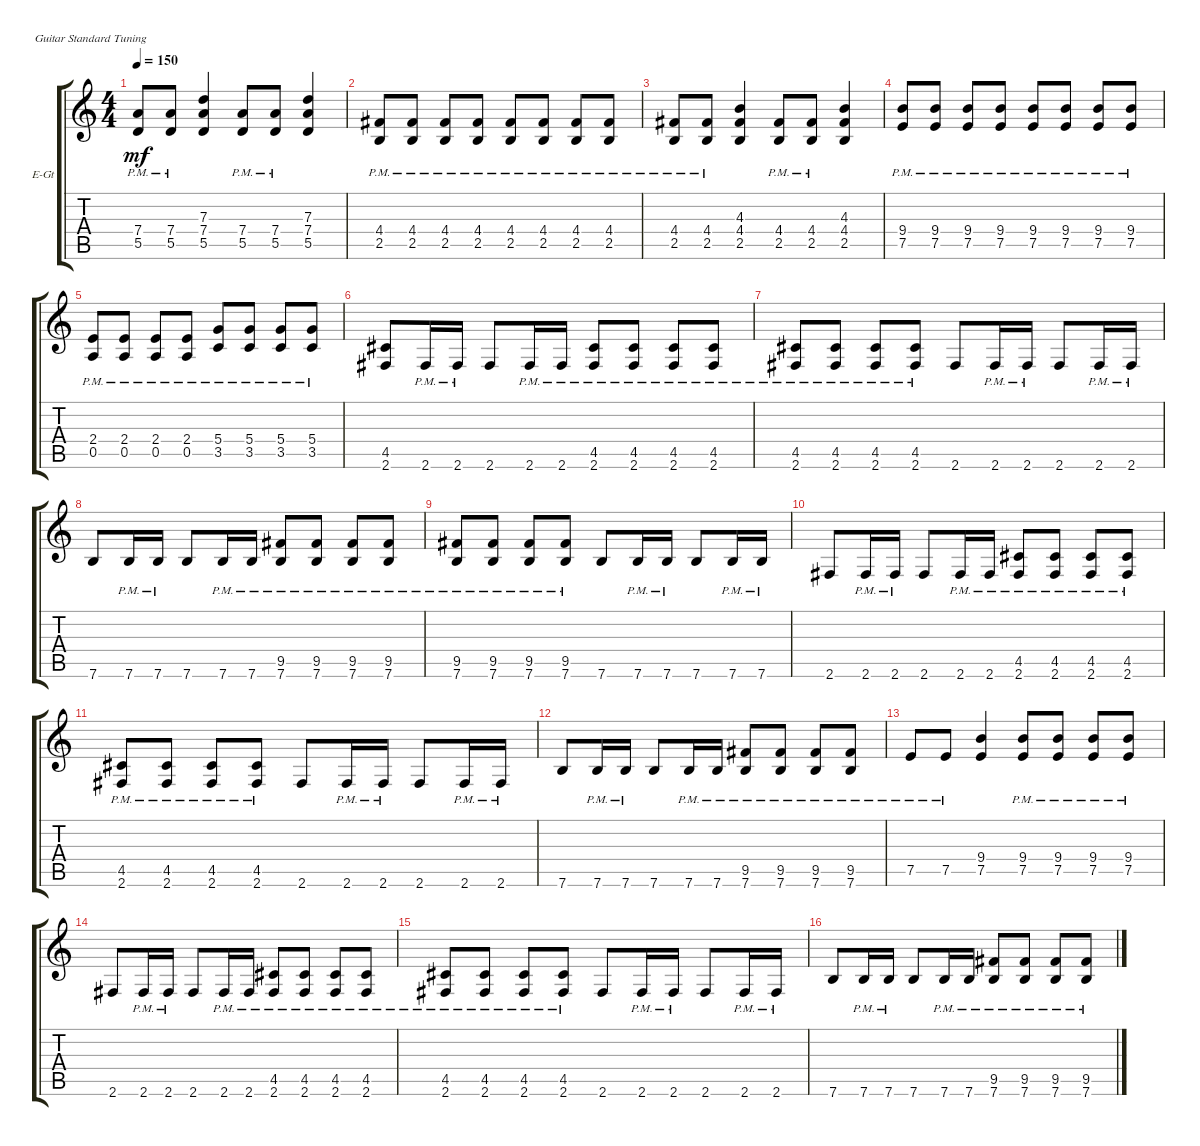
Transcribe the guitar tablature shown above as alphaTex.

\bracketExtendMode groupsimilarinstruments
\firstSystemTrackNameOrientation horizontal
\otherSystemsTrackNameOrientation horizontal
\track ("Electric Guitar Rhytm" "E-Gt") {solo instrument overdrivenguitar}
\staff {score tabs}
\tuning (E4 B3 G3 D3 A2 E2)
\ts (4 4)
\tempo 150
\clef g2
\ks c
(5.5{pm} 7.4{pm}).8{dy mf} (5.5{pm} 7.4{pm}).8 (7.4 7.3 5.5).4 (5.5{pm} 7.4{pm}).8 (5.5{pm} 7.4{pm}).8 (7.4 7.3 5.5).4 |
(2.5{pm} 4.4{pm}).8 (2.5{pm} 4.4{pm}).8 (2.5{pm} 4.4{pm}).8 (2.5{pm} 4.4{pm}).8 (2.5{pm} 4.4{pm}).8 (2.5{pm} 4.4{pm}).8 (2.5{pm} 4.4{pm}).8 (2.5{pm} 4.4{pm}).8 |
(2.5{pm} 4.4{pm}).8 (2.5{pm} 4.4{pm}).8 (4.4 4.3 2.5).4 (2.5{pm} 4.4{pm}).8 (2.5{pm} 4.4{pm}).8 (4.4 4.3 2.5).4 |
(7.5{pm} 9.4{pm}).8 (7.5{pm} 9.4{pm}).8 (7.5{pm} 9.4{pm}).8 (7.5{pm} 9.4{pm}).8 (7.5{pm} 9.4{pm}).8 (7.5{pm} 9.4{pm}).8 (7.5{pm} 9.4{pm}).8 (7.5{pm} 9.4{pm}).8 |
(0.5{pm} 2.4{pm}).8 (0.5{pm} 2.4{pm}).8 (0.5{pm} 2.4{pm}).8 (0.5{pm} 2.4{pm}).8 (3.5{pm} 5.4{pm}).8 (3.5{pm} 5.4{pm}).8 (3.5{pm} 5.4{pm}).8 (3.5{pm} 5.4{pm}).8 |
(2.6 4.5).8 2.6{pm}.16 2.6{pm}.16 2.6.8 2.6{pm}.16 2.6{pm}.16 (2.6{pm} 4.5{pm}).8 (4.5{pm} 2.6{pm}).8 (4.5{pm} 2.6{pm}).8 (4.5{pm} 2.6{pm}).8 |
(2.6{pm} 4.5{pm}).8 (4.5{pm} 2.6{pm}).8 (4.5{pm} 2.6{pm}).8 (4.5{pm} 2.6{pm}).8 2.6.8 2.6{pm}.16 2.6{pm}.16 2.6.8 2.6{pm}.16 2.6{pm}.16 |
7.6.8 7.6{pm}.16 7.6{pm}.16 7.6.8 7.6{pm}.16 7.6{pm}.16 (7.6{pm} 9.5{pm}).8 (9.5{pm} 7.6{pm}).8 (9.5{pm} 7.6{pm}).8 (9.5{pm} 7.6{pm}).8 |
(7.6{pm} 9.5{pm}).8 (9.5{pm} 7.6{pm}).8 (9.5{pm} 7.6{pm}).8 (9.5{pm} 7.6{pm}).8 7.6.8 7.6{pm}.16 7.6{pm}.16 7.6.8 7.6{pm}.16 7.6{pm}.16 |
2.6.8 2.6{pm}.16 2.6{pm}.16 2.6.8 2.6{pm}.16 2.6{pm}.16 (2.6{pm} 4.5{pm}).8 (4.5{pm} 2.6{pm}).8 (4.5{pm} 2.6{pm}).8 (4.5{pm} 2.6{pm}).8 |
(2.6{pm} 4.5{pm}).8 (4.5{pm} 2.6{pm}).8 (4.5{pm} 2.6{pm}).8 (4.5{pm} 2.6{pm}).8 2.6.8 2.6{pm}.16 2.6{pm}.16 2.6.8 2.6{pm}.16 2.6{pm}.16 |
7.6.8 7.6{pm}.16 7.6{pm}.16 7.6.8 7.6{pm}.16 7.6{pm}.16 (7.6{pm} 9.5{pm}).8 (9.5{pm} 7.6{pm}).8 (9.5{pm} 7.6{pm}).8 (9.5{pm} 7.6{pm}).8 |
7.5{pm}.8 7.5{pm}.8 (7.5 9.4).4 (7.5{pm} 9.4{pm}).8 (7.5{pm} 9.4{pm}).8 (7.5{pm} 9.4{pm}).8 (7.5{pm} 9.4{pm}).8 |
2.6.8 2.6{pm}.16 2.6{pm}.16 2.6.8 2.6{pm}.16 2.6{pm}.16 (2.6{pm} 4.5{pm}).8 (4.5{pm} 2.6{pm}).8 (4.5{pm} 2.6{pm}).8 (4.5{pm} 2.6{pm}).8 |
(2.6{pm} 4.5{pm}).8 (4.5{pm} 2.6{pm}).8 (4.5{pm} 2.6{pm}).8 (4.5{pm} 2.6{pm}).8 2.6.8 2.6{pm}.16 2.6{pm}.16 2.6.8 2.6{pm}.16 2.6{pm}.16 |
7.6.8 7.6{pm}.16 7.6{pm}.16 7.6.8 7.6{pm}.16 7.6{pm}.16 (7.6{pm} 9.5{pm}).8 (9.5{pm} 7.6{pm}).8 (9.5{pm} 7.6{pm}).8 (9.5{pm} 7.6{pm}).8
